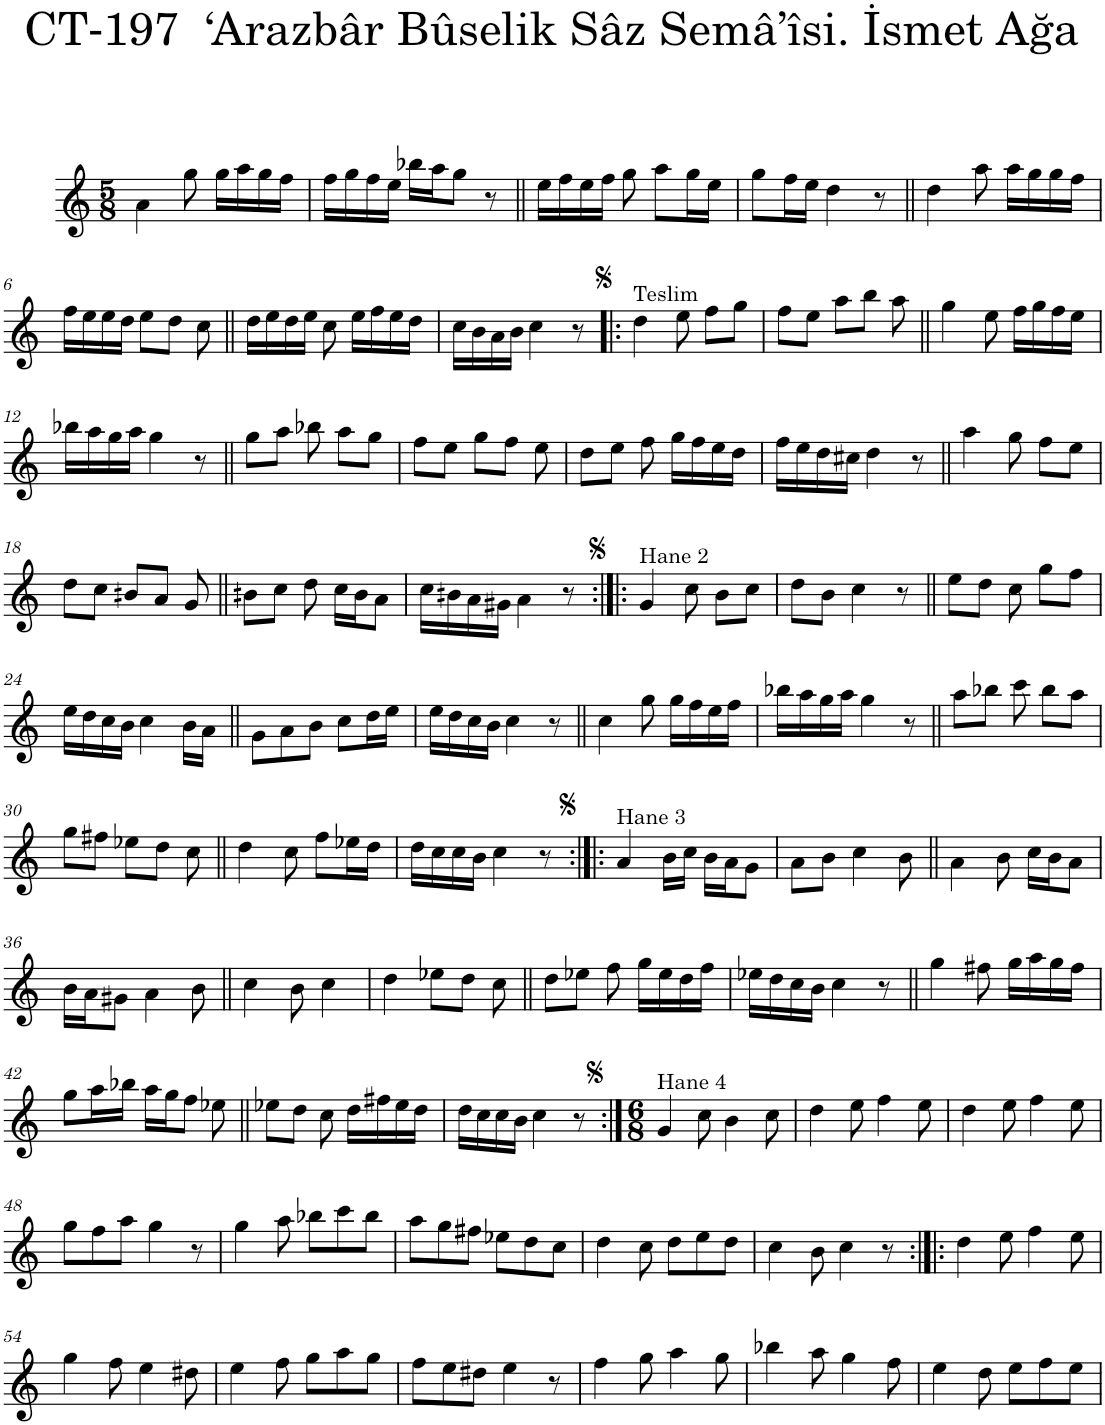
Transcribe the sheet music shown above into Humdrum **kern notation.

**kern
*part1
*staff1
*I"Voice
*I'Vo.
*clefG2
*k[]
*M5/8
=1
4a\
8gg\
16gg\LL
16aa\
16gg\
16ff\JJ
=2
16ff\LL
16gg\
16ff\
16ee\JJ
16bb-X\LL
16aa\J
8gg\J
8r
=3||
16ee\LL
16ff\
16ee\
16ff\JJ
8gg\
8aa\L
16gg\L
16ee\JJ
=4
8gg\L
16ff\L
16ee\JJ
4dd\
8r
=5||
4dd\
8aa\
16aa\LL
16gg\
16gg\
16ff\JJ
!!LO:LB:g=z
=6
16ff\LL
16ee\
16ee\
16dd\JJ
8ee\L
8dd\J
8cc\
=7||
16dd\LL
16ee\
16dd\
16ee\JJ
8cc\
16ee\LL
16ff\
16ee\
16dd\JJ
=8
16cc\LL
16b\
16a\
16b\JJ
4cc\
8r
=9!|:
!LO:TX:a:t=Teslim
4dd\
8ee\
8ff\L
8gg\J
=10
8ff\L
8ee\J
8aa\L
8bb\J
8aa\
=11||
4gg\
8ee\
16ff\LL
16gg\
16ff\
16ee\JJ
!!LO:LB:g=z
=12
16bb-X\LL
16aa\
16gg\
16aa\JJ
4gg\
8r
=13||
8gg\L
8aa\J
8bb-X\
8aa\L
8gg\J
=14
8ff\L
8ee\J
8gg\L
8ff\J
8ee\
=15
8dd\L
8ee\J
8ff\
16gg\LL
16ff\
16ee\
16dd\JJ
=16
16ff\LL
16ee\
16dd\
16cc#X\JJ
4dd\
8r
=17||
4aa\
8gg\
8ff\L
8ee\J
!!LO:LB:g=z
=18
8dd\L
8cc\J
8bn/L
8a/J
8g/
=19||
8bn\L
8cc\J
8dd\
16cc\LL
16b\J
8a\J
=20
16cc\LL
16bn\
16a\
16g#X\JJ
4a\
8r
=21:|!|:
!LO:TX:a:t=Hane 2
4g/
8cc\
8b\L
8cc\J
=22
8dd\L
8b\J
4cc\
8r
=23||
8ee\L
8dd\J
8cc\
8gg\L
8ff\J
!!LO:LB:g=z
=24
16ee\LL
16dd\
16cc\
16b\JJ
4cc\
16b\LL
16a\JJ
=25||
8g\L
8a\
8b\J
8cc\L
16dd\L
16ee\JJ
=26
16ee\LL
16dd\
16cc\
16b\JJ
4cc\
8r
=27||
4cc\
8gg\
16gg\LL
16ff\
16ee\
16ff\JJ
=28
16bb-X\LL
16aa\
16gg\
16aa\JJ
4gg\
8r
=29||
8aa\L
8bb-X\J
8ccc\
8bb-\L
8aa\J
!!LO:LB:g=z
=30
8gg\L
8ff#X\J
8ee-X\L
8dd\J
8cc\
=31||
4dd\
8cc\
8ff\L
16ee-X\L
16dd\JJ
=32
16dd\LL
16cc\
16cc\
16b\JJ
4cc\
8r
=33:|!|:
!LO:TX:a:t=Hane 3
4a/
16b\LL
16cc\JJ
16b\LL
16a\J
8g\J
=34
8a\L
8b\J
4cc\
8b\
=35||
4a\
8b\
16cc\LL
16b\J
8a\J
!!LO:LB:g=z
=36
16b\LL
16a\J
8g#X\J
4a\
8b\
=37||
4cc\
8b\
4cc\
=38
4dd\
8ee-X\L
8dd\J
8cc\
=39||
8dd\L
8ee-X\J
8ff\
16gg\LL
16ee-\
16dd\
16ff\JJ
=40
16ee-X\LL
16dd\
16cc\
16b\JJ
4cc\
8r
=41||
4gg\
8ff#X\
16gg\LL
16aa\
16gg\
16ff#\JJ
!!LO:LB:g=z
=42
8gg\L
16aa\L
16bb-X\JJ
16aa\LL
16gg\J
8ff\J
8ee-X\
=43||
8ee-X\L
8dd\J
8cc\
16dd\LL
16ff#X\
16ee-\
16dd\JJ
=44
16dd\LL
16cc\
16cc\
16b\JJ
4cc\
8r
=45:|!
*M6/8
!LO:TX:a:t=Hane 4
4g/
8cc\
4b\
8cc\
=46
4dd\
8ee\
4ff\
8ee\
=47
4dd\
8ee\
4ff\
8ee\
!!LO:LB:g=z
=48
8gg\L
8ff\
8aa\J
4gg\
8r
=49
4gg\
8aa\
8bb-X\L
8ccc\
8bb-\J
=50
8aa\L
8gg\
8ff#X\J
8ee-X\L
8dd\
8cc\J
=51
4dd\
8cc\
8dd\L
8ee\
8dd\J
=52
4cc\
8b\
4cc\
8r
=53:|!|:
4dd\
8ee\
4ff\
8ee\
!!LO:LB:g=z
=54
4gg\
8ff\
4ee\
8dd#X\
=55
4ee\
8ff\
8gg\L
8aa\
8gg\J
=56
8ff\L
8ee\
8dd#X\J
4ee\
8r
=57
4ff\
8gg\
4aa\
8gg\
=58
4bb-X\
8aa\
4gg\
8ff\
=59
4ee\
8dd\
8ee\L
8ff\
8ee\J
=
*-
